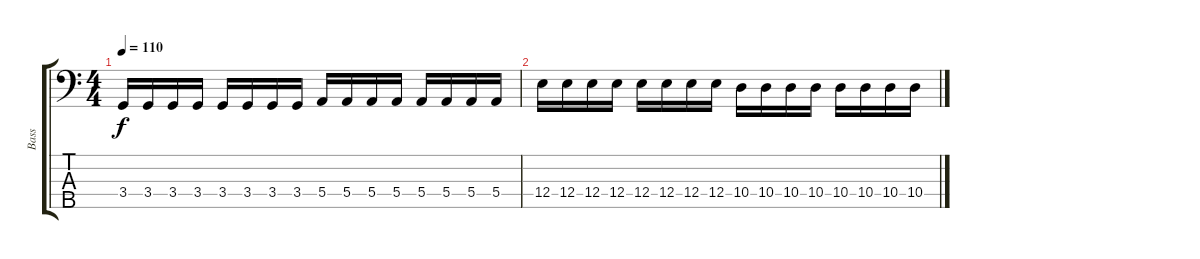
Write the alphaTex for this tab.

\track ("Bass" "Bass") {instrument electricbassfinger}
\staff {score tabs}
\tuning (G2 D2 A1 E1 B0) {hide}
\ts (4 4)
\tempo 110
\clef f4
\ks c
3.4.16{dy f} 3.4.16 3.4.16 3.4.16 3.4.16 3.4.16 3.4.16 3.4.16 5.4.16 5.4.16 5.4.16 5.4.16 5.4.16 5.4.16 5.4.16 5.4.16 |
12.4.16 12.4.16 12.4.16 12.4.16 12.4.16 12.4.16 12.4.16 12.4.16 10.4.16 10.4.16 10.4.16 10.4.16 10.4.16 10.4.16 10.4.16 10.4.16
